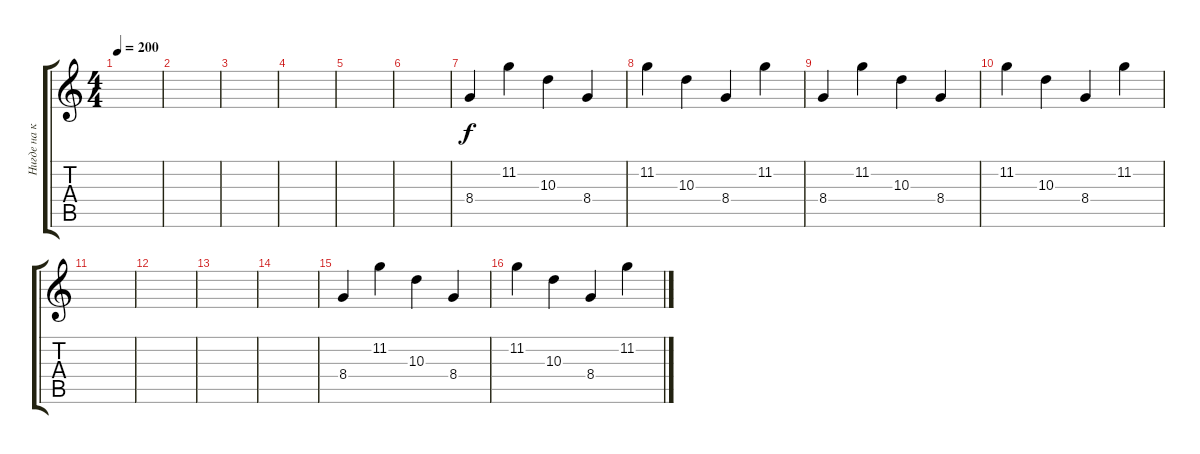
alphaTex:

\track ("Нигде на концертах не играющая гитара 1" "Нигде на к") {instrument acousticguitarsteel}
\staff {score tabs}
\tuning (Db4 Ab3 E3 B2 Gb2 B1) {hide}
\ts (4 4)
\tempo 200
\clef g2
\ks c
|
|
|
|
|
|
8.4.4{volume 10} 11.2.4 10.3.4 8.4.4 |
11.2.4 10.3.4 8.4.4 11.2.4 |
8.4.4 11.2.4 10.3.4 8.4.4 |
11.2.4 10.3.4 8.4.4 11.2.4 |
|
|
|
|
8.4.4 11.2.4 10.3.4 8.4.4 |
11.2.4 10.3.4 8.4.4 11.2.4
